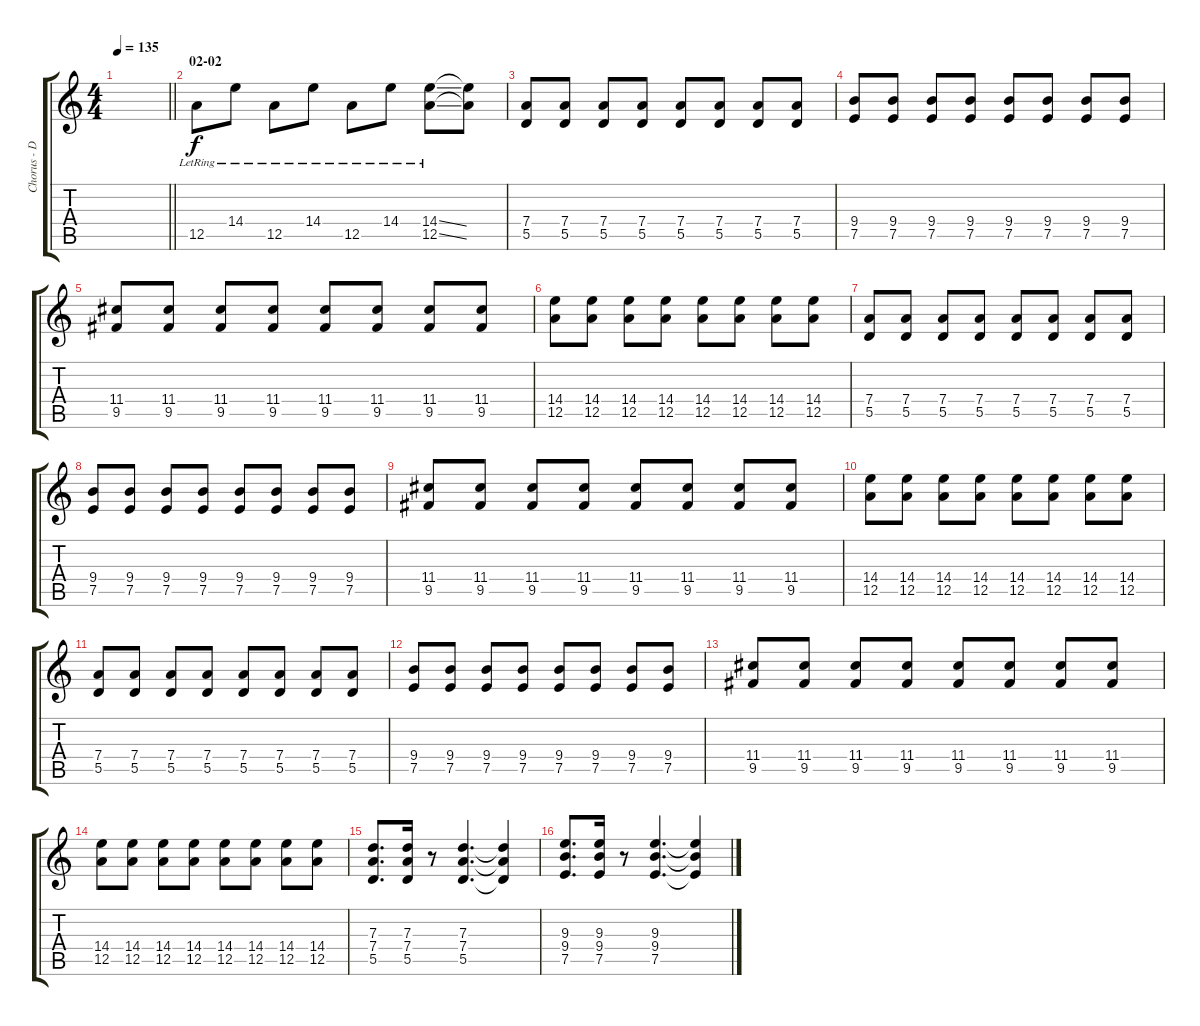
\track ("Chorus - Distortion" "Chorus - D") {instrument distortionguitar}
\staff {score tabs}
\tuning (E4 B3 G3 D3 A2 D2) {hide}
\ts (4 4)
\tempo 135
\clef g2
\barLineRight lightlight
\ks c
|
\section ("" "02-02")
12.5{lr}.8 14.4{lr}.8 12.5{lr}.8 14.4{lr}.8 12.5{lr}.8 14.4{lr}.8 (14.4{ss lr} 12.5{ss lr}).8 (14.4{t} 12.5{t}).8 |
(7.4 5.5).8 (7.4 5.5).8 (7.4 5.5).8 (7.4 5.5).8 (7.4 5.5).8 (7.4 5.5).8 (7.4 5.5).8 (7.4 5.5).8 |
(9.4 7.5).8 (9.4 7.5).8 (9.4 7.5).8 (9.4 7.5).8 (9.4 7.5).8 (9.4 7.5).8 (9.4 7.5).8 (9.4 7.5).8 |
(11.4 9.5).8 (11.4 9.5).8 (11.4 9.5).8 (11.4 9.5).8 (11.4 9.5).8 (11.4 9.5).8 (11.4 9.5).8 (11.4 9.5).8 |
(14.4 12.5).8 (14.4 12.5).8 (14.4 12.5).8 (14.4 12.5).8 (14.4 12.5).8 (14.4 12.5).8 (14.4 12.5).8 (14.4 12.5).8 |
(7.4 5.5).8 (7.4 5.5).8 (7.4 5.5).8 (7.4 5.5).8 (7.4 5.5).8 (7.4 5.5).8 (7.4 5.5).8 (7.4 5.5).8 |
(9.4 7.5).8 (9.4 7.5).8 (9.4 7.5).8 (9.4 7.5).8 (9.4 7.5).8 (9.4 7.5).8 (9.4 7.5).8 (9.4 7.5).8 |
(11.4 9.5).8 (11.4 9.5).8 (11.4 9.5).8 (11.4 9.5).8 (11.4 9.5).8 (11.4 9.5).8 (11.4 9.5).8 (11.4 9.5).8 |
(14.4 12.5).8 (14.4 12.5).8 (14.4 12.5).8 (14.4 12.5).8 (14.4 12.5).8 (14.4 12.5).8 (14.4 12.5).8 (14.4 12.5).8 |
(7.4 5.5).8 (7.4 5.5).8 (7.4 5.5).8 (7.4 5.5).8 (7.4 5.5).8 (7.4 5.5).8 (7.4 5.5).8 (7.4 5.5).8 |
(9.4 7.5).8 (9.4 7.5).8 (9.4 7.5).8 (9.4 7.5).8 (9.4 7.5).8 (9.4 7.5).8 (9.4 7.5).8 (9.4 7.5).8 |
(11.4 9.5).8 (11.4 9.5).8 (11.4 9.5).8 (11.4 9.5).8 (11.4 9.5).8 (11.4 9.5).8 (11.4 9.5).8 (11.4 9.5).8 |
(14.4 12.5).8 (14.4 12.5).8 (14.4 12.5).8 (14.4 12.5).8 (14.4 12.5).8 (14.4 12.5).8 (14.4 12.5).8 (14.4 12.5).8 |
(7.3 7.4 5.5).8{d} (7.3 7.4 5.5).16 r.8 (7.3 7.4 5.5).4{d} (7.3{t} 7.4{t} 5.5{t}).4 |
(9.3 9.4 7.5).8{d} (9.3 9.4 7.5).16 r.8 (9.3 9.4 7.5).4{d} (9.3{t} 9.4{t} 7.5{t}).4
